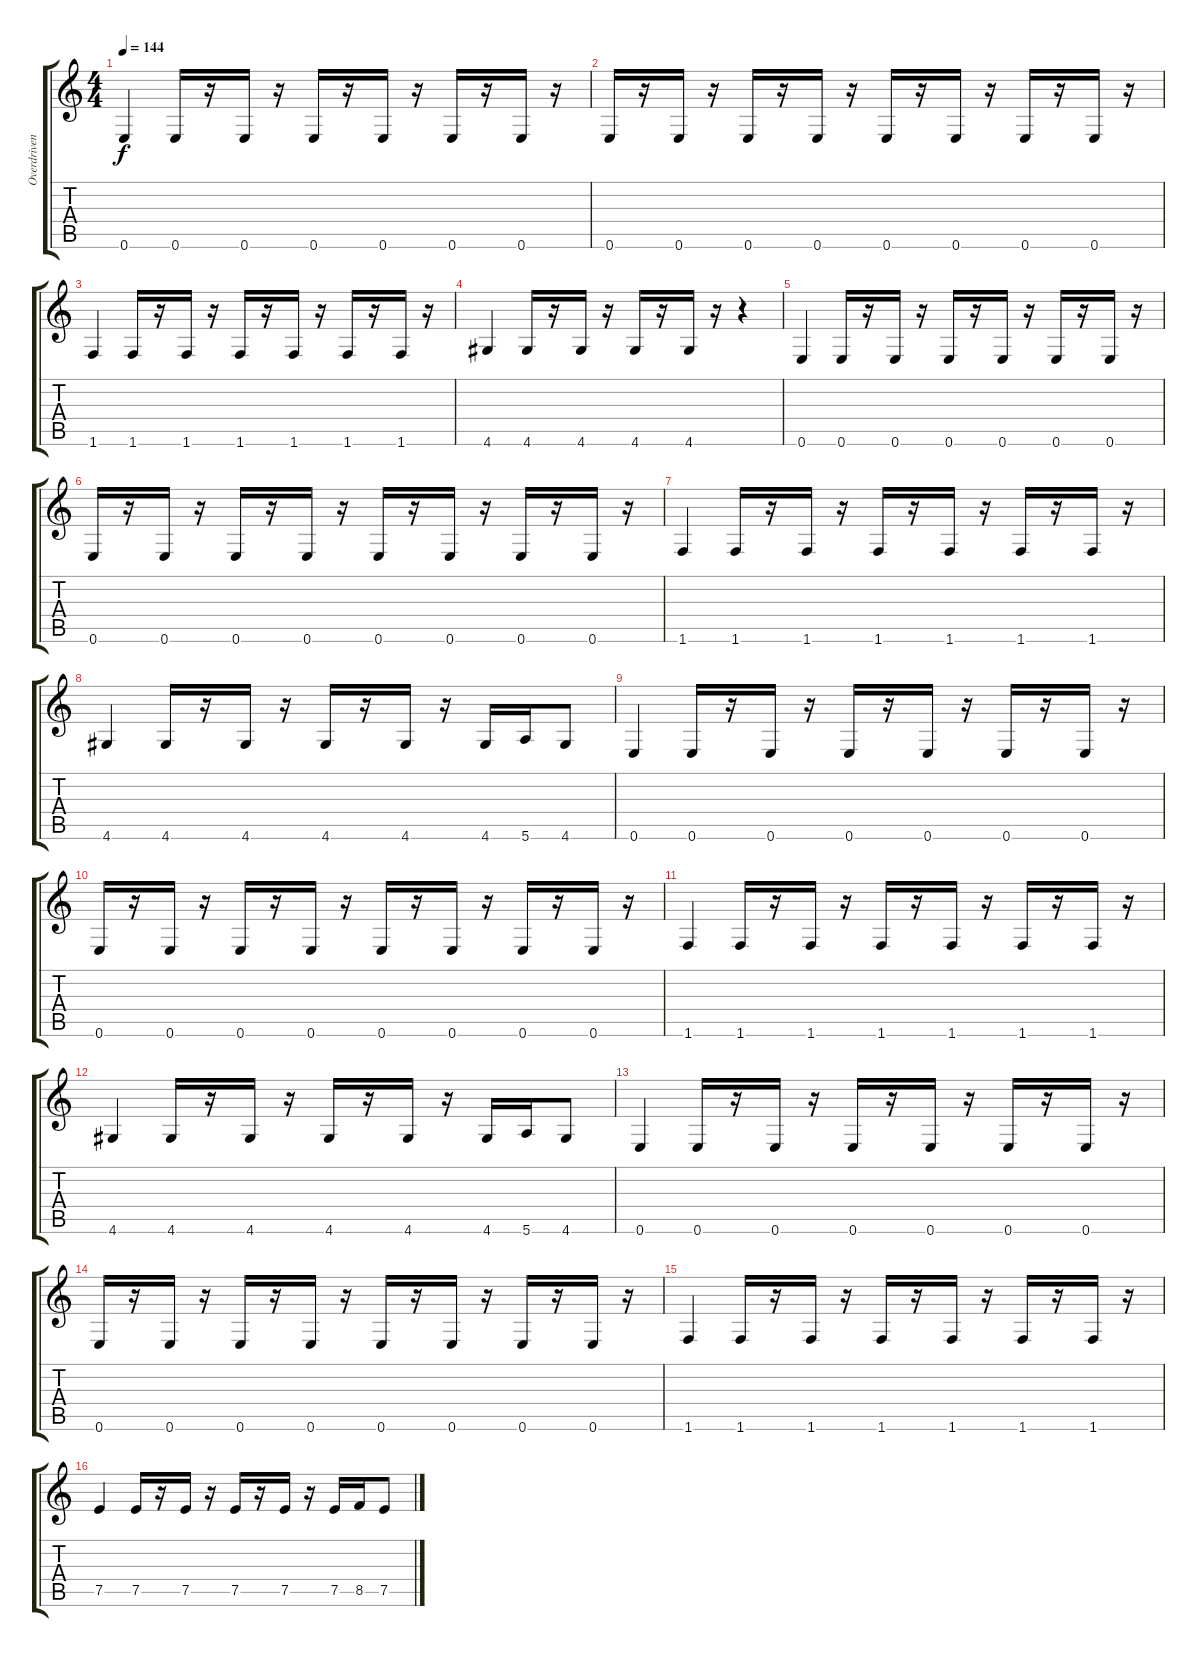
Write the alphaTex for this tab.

\track ("Overdriven Guitar" "Overdriven") {instrument overdrivenguitar}
\staff {score tabs}
\tuning (E4 B3 G3 D3 A2 E2) {hide}
\ts (4 4)
\tempo 144
\clef g2
\ks c
0.6.4{dy f} 0.6.16 r.16 0.6.16 r.16 0.6.16 r.16 0.6.16 r.16 0.6.16 r.16 0.6.16 r.16 |
0.6.16 r.16 0.6.16 r.16 0.6.16 r.16 0.6.16 r.16 0.6.16 r.16 0.6.16 r.16 0.6.16 r.16 0.6.16 r.16 |
1.6.4 1.6.16 r.16 1.6.16 r.16 1.6.16 r.16 1.6.16 r.16 1.6.16 r.16 1.6.16 r.16 |
4.6.4 4.6.16 r.16 4.6.16 r.16 4.6.16 r.16 4.6.16 r.16 r.4 |
0.6.4 0.6.16 r.16 0.6.16 r.16 0.6.16 r.16 0.6.16 r.16 0.6.16 r.16 0.6.16 r.16 |
0.6.16 r.16 0.6.16 r.16 0.6.16 r.16 0.6.16 r.16 0.6.16 r.16 0.6.16 r.16 0.6.16 r.16 0.6.16 r.16 |
1.6.4 1.6.16 r.16 1.6.16 r.16 1.6.16 r.16 1.6.16 r.16 1.6.16 r.16 1.6.16 r.16 |
4.6.4 4.6.16 r.16 4.6.16 r.16 4.6.16 r.16 4.6.16 r.16 4.6.16 5.6.16 4.6.8 |
0.6.4 0.6.16 r.16 0.6.16 r.16 0.6.16 r.16 0.6.16 r.16 0.6.16 r.16 0.6.16 r.16 |
0.6.16 r.16 0.6.16 r.16 0.6.16 r.16 0.6.16 r.16 0.6.16 r.16 0.6.16 r.16 0.6.16 r.16 0.6.16 r.16 |
1.6.4 1.6.16 r.16 1.6.16 r.16 1.6.16 r.16 1.6.16 r.16 1.6.16 r.16 1.6.16 r.16 |
4.6.4 4.6.16 r.16 4.6.16 r.16 4.6.16 r.16 4.6.16 r.16 4.6.16 5.6.16 4.6.8 |
0.6.4 0.6.16 r.16 0.6.16 r.16 0.6.16 r.16 0.6.16 r.16 0.6.16 r.16 0.6.16 r.16 |
0.6.16 r.16 0.6.16 r.16 0.6.16 r.16 0.6.16 r.16 0.6.16 r.16 0.6.16 r.16 0.6.16 r.16 0.6.16 r.16 |
1.6.4 1.6.16 r.16 1.6.16 r.16 1.6.16 r.16 1.6.16 r.16 1.6.16 r.16 1.6.16 r.16 |
7.5.4 7.5.16 r.16 7.5.16 r.16 7.5.16 r.16 7.5.16 r.16 7.5.16 8.5.16 7.5.8
